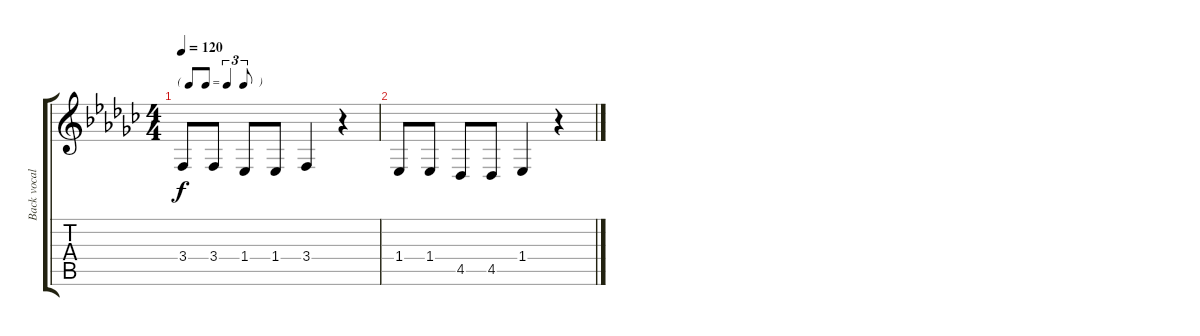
\track ("Back vocal" "Back vocal") {instrument altosax}
\staff {score tabs}
\tuning (E4 B3 G3 D3 A2 E2) {hide}
\ts (4 4)
\tf triplet8th
\tempo 120
\clef g2
\ks gb
3.4.8{dy f} 3.4.8 1.4.8 1.4.8 3.4.4 r.4 |
1.4.8 1.4.8 4.5.8 4.5.8 1.4.4 r.4
